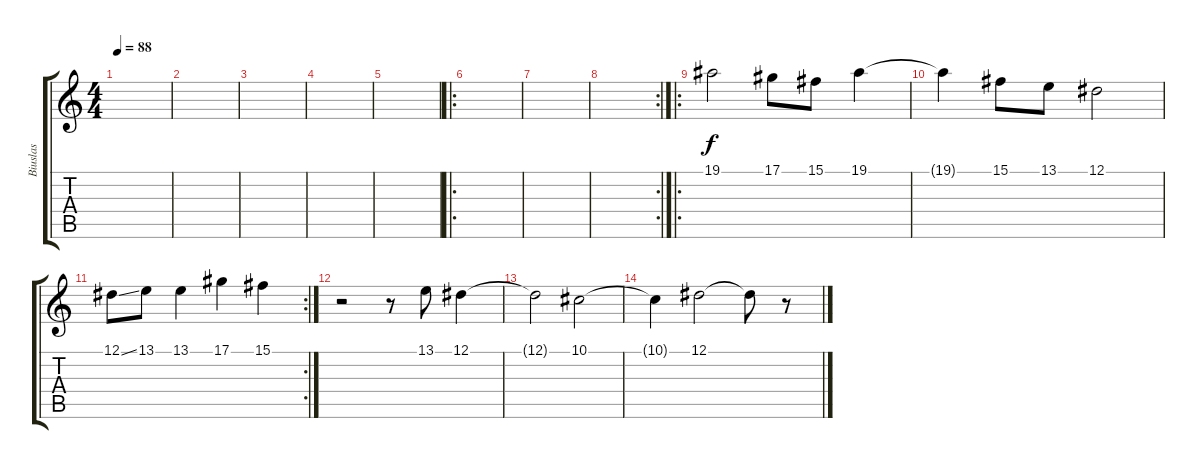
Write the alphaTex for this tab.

\track ("Biuslas" "Biuslas") {instrument cello}
\staff {score tabs}
\tuning (Eb4 Bb3 Gb3 Db3 Ab2 Eb2) {hide}
\ts (4 4)
\tempo 88
\clef g2
\ks c
|
|
|
|
|
\ro
|
|
\rc 2
|
\ro
19.1.2 17.1.8 15.1.8 19.1.4 |
19.1{t}.4 15.1.8 13.1.8 12.1.2 |
\rc 2
12.1{ss}.8 13.1.8 13.1.4 17.1.4 15.1.4 |
r.2 r.8 13.1.8 12.1.4 |
12.1{t}.2 10.1.2 |
10.1{t}.4 12.1.2 12.1{t}.8 r.8
